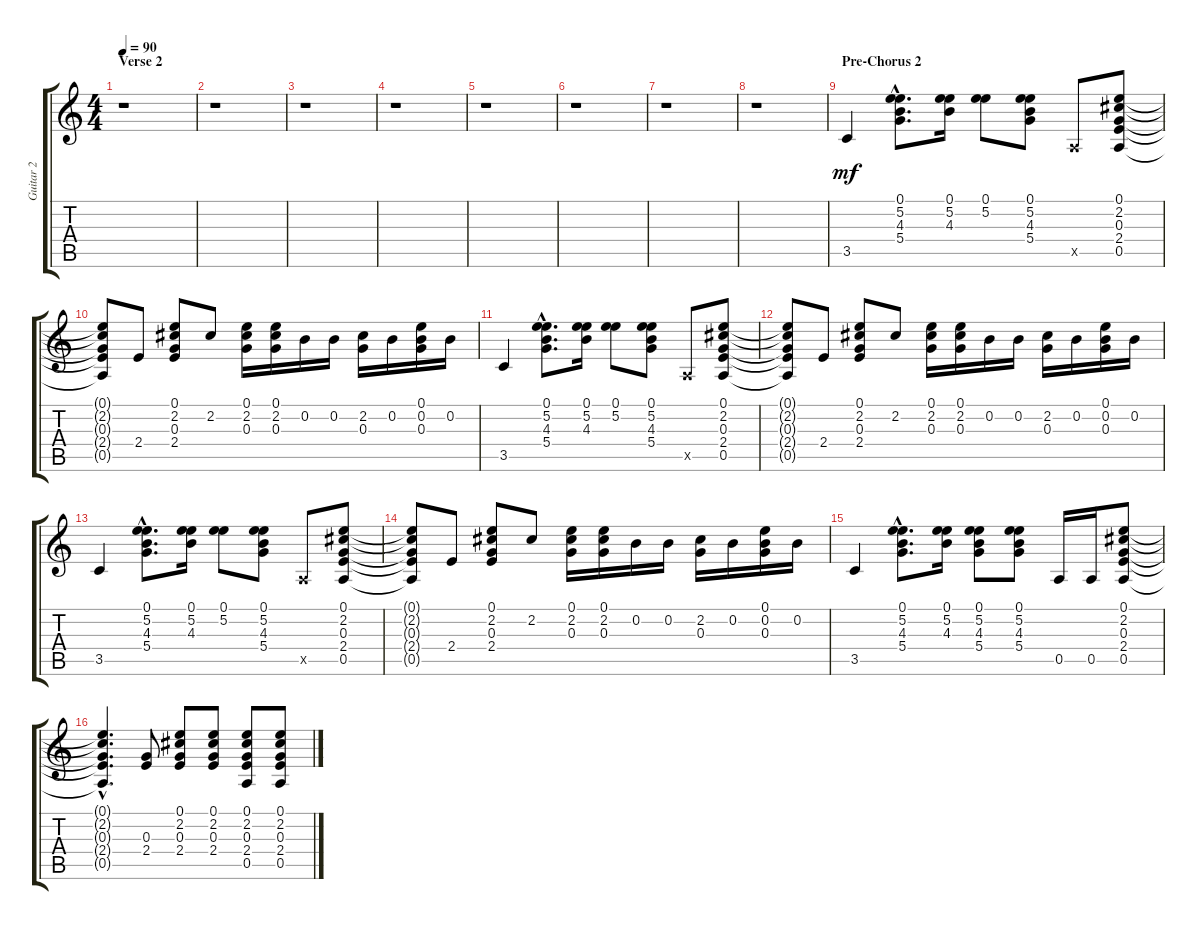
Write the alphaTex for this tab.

\track ("Guitar 2" "Guitar 2") {instrument acousticguitarsteel}
\staff {score tabs}
\tuning (E4 B3 G3 D3 A2 E2) {hide}
\ts (4 4)
\section ("" "Verse 2")
\tempo 90
\clef g2
\ks c
r.1{dy mf} |
r.1 |
r.1 |
r.1 |
r.1 |
r.1 |
r.1 |
r.1 |
\section ("" "Pre-Chorus 2")
3.5.4 (0.1{hac} 5.2{hac} 4.3{hac} 5.4{hac}).8{d} (0.1 5.2 4.3).16 (0.1 5.2).8 (0.1 5.2 4.3 5.4).8 0.5{x}.8 (0.1 2.2 0.3 2.4 0.5).8 |
(0.1{t} 2.2{t} 0.3{t} 2.4{t} 0.5{t}).8 2.4.8 (0.1 2.2 0.3 2.4).8 2.2.8 (0.1 2.2 0.3).16 (0.1 2.2 0.3).16 0.2.16 0.2.16 (2.2 0.3).16 0.2.16 (0.1 0.2 0.3).16 0.2.16 |
3.5.4 (0.1{hac} 5.2{hac} 4.3{hac} 5.4{hac}).8{d} (0.1 5.2 4.3).16 (0.1 5.2).8 (0.1 5.2 4.3 5.4).8 0.5{x}.8 (0.1 2.2 0.3 2.4 0.5).8 |
(0.1{t} 2.2{t} 0.3{t} 2.4{t} 0.5{t}).8 2.4.8 (0.1 2.2 0.3 2.4).8 2.2.8 (0.1 2.2 0.3).16 (0.1 2.2 0.3).16 0.2.16 0.2.16 (2.2 0.3).16 0.2.16 (0.1 0.2 0.3).16 0.2.16 |
3.5.4 (0.1{hac} 5.2{hac} 4.3{hac} 5.4{hac}).8{d} (0.1 5.2 4.3).16 (0.1 5.2).8 (0.1 5.2 4.3 5.4).8 0.5{x}.8 (0.1 2.2 0.3 2.4 0.5).8 |
(0.1{t} 2.2{t} 0.3{t} 2.4{t} 0.5{t}).8 2.4.8 (0.1 2.2 0.3 2.4).8 2.2.8 (0.1 2.2 0.3).16 (0.1 2.2 0.3).16 0.2.16 0.2.16 (2.2 0.3).16 0.2.16 (0.1 0.2 0.3).16 0.2.16 |
3.5.4 (0.1{hac} 5.2{hac} 4.3{hac} 5.4{hac}).8{d} (0.1 5.2 4.3).16 (0.1 5.2 4.3 5.4).8 (0.1 5.2 4.3 5.4).8 0.5.16 0.5.16 (0.1 2.2 0.3 2.4 0.5).8 |
(0.1{hac t} 2.2{hac t} 0.3{hac t} 2.4{hac t} 0.5{hac t}).4{d} (0.3 2.4).8 (0.1 2.2 0.3 2.4).8 (0.1 2.2 0.3 2.4).8 (0.1 2.2 0.3 2.4 0.5).8 (0.1 2.2 0.3 2.4 0.5).8
